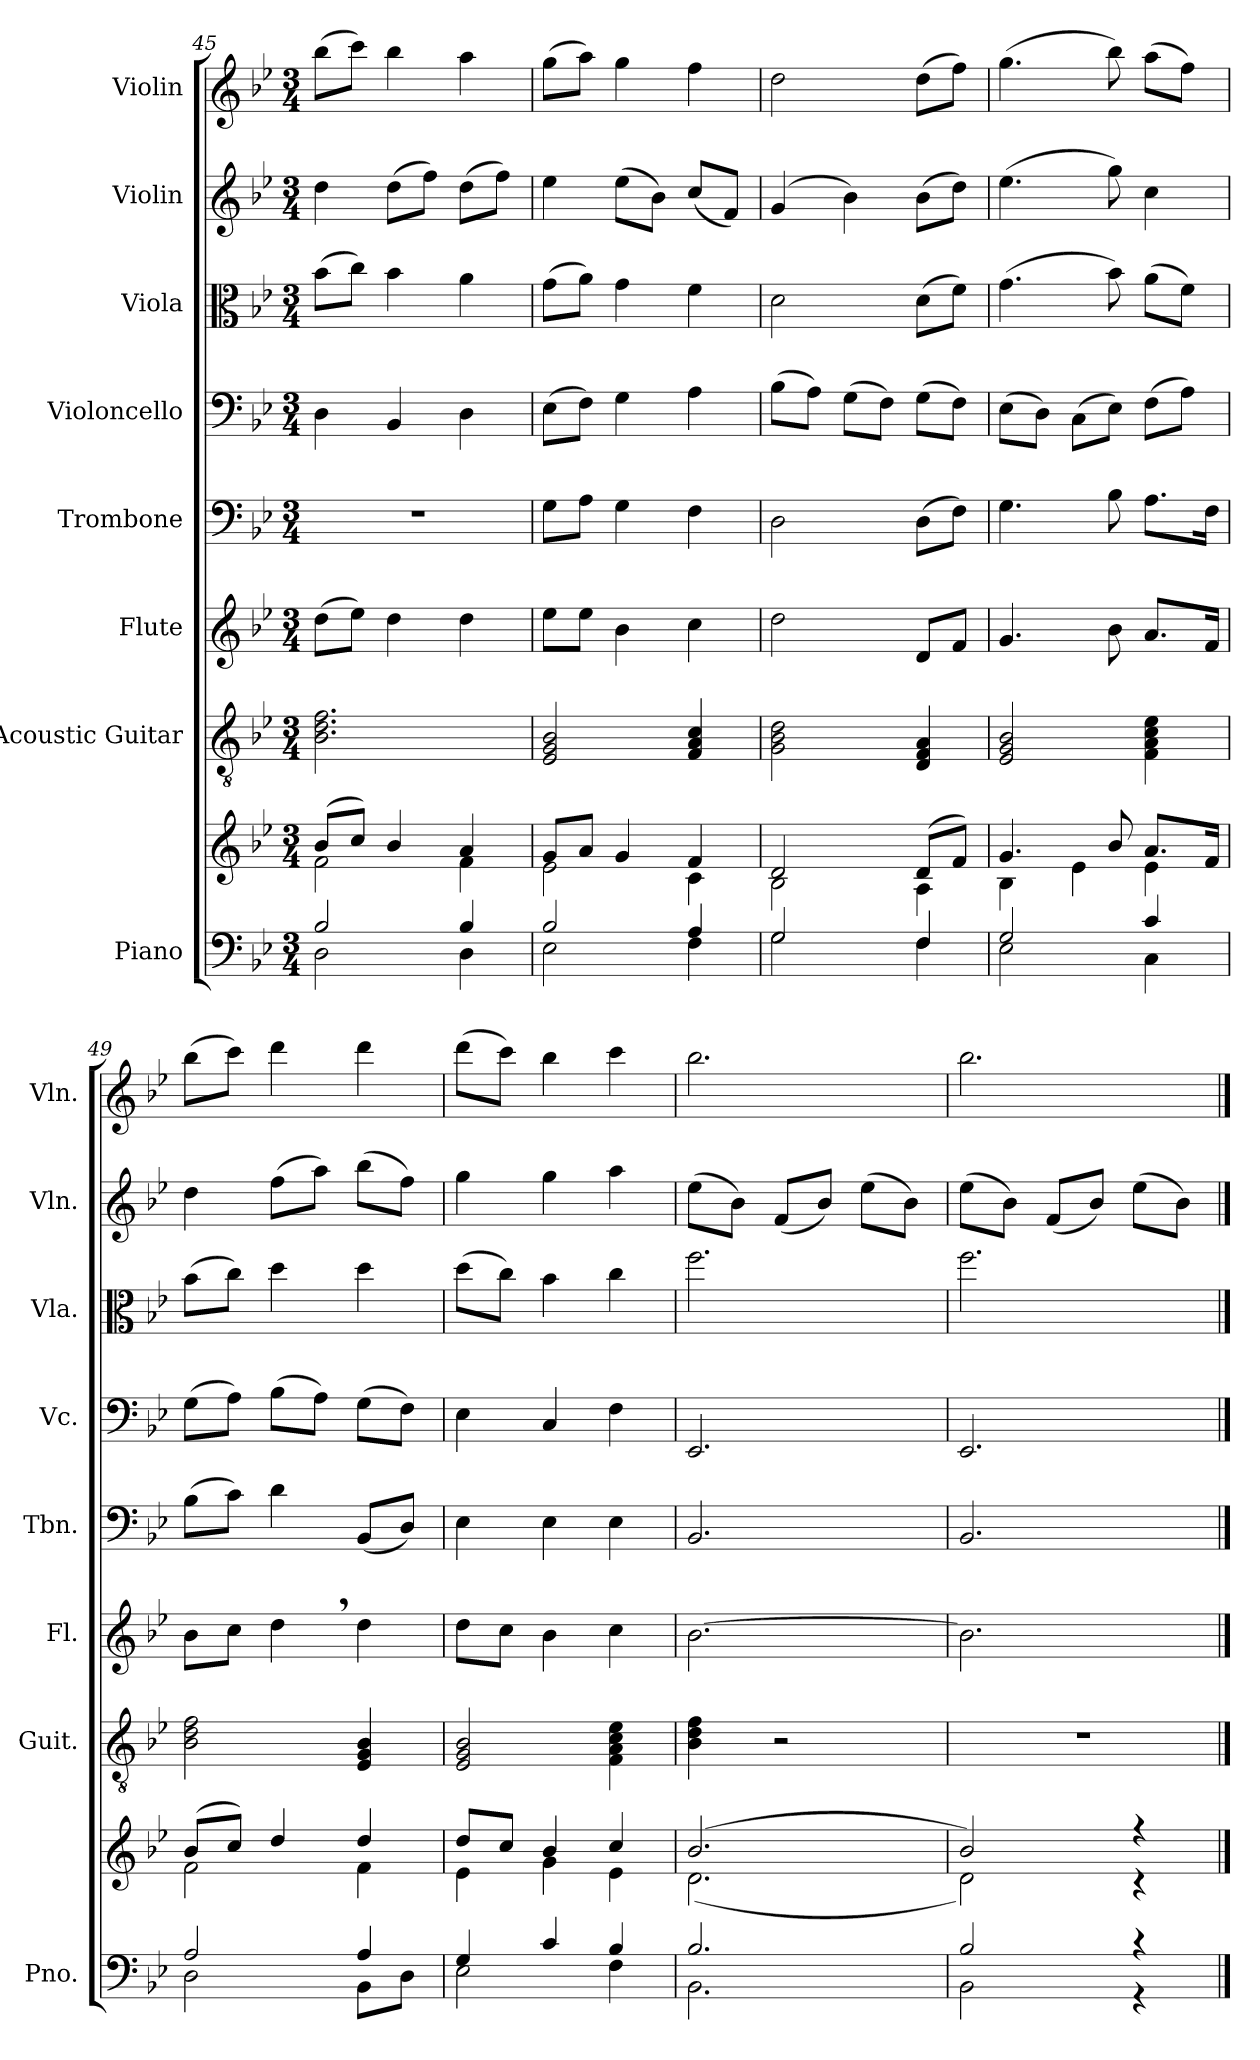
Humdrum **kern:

**kern	**kern	**kern	**kern	**kern	**kern	**kern	**kern	**kern
*part8	*part8	*part7	*part6	*part5	*part4	*part3	*part2	*part1
*staff9	*staff8	*staff7	*staff6	*staff5	*staff4	*staff3	*staff2	*staff1
*I"Piano	*	*I"Acoustic Guitar	*I"Flute	*I"Trombone	*I"Violoncello	*I"Viola	*I"Violin	*I"Violin
*I'Pno.	*	*I'Guit.	*I'Fl.	*I'Tbn.	*I'Vc.	*I'Vla.	*I'Vln.	*I'Vln.
*clefF4	*clefG2	*clefGv2	*clefG2	*clefF4	*clefF4	*clefC3	*clefG2	*clefG2
*k[b-e-]	*k[b-e-]	*k[b-e-]	*k[b-e-]	*k[b-e-]	*k[b-e-]	*k[b-e-]	*k[b-e-]	*k[b-e-]
*M3/4	*M3/4	*M3/4	*M3/4	*M3/4	*M3/4	*M3/4	*M3/4	*M3/4
=45	=45	=45	=45	=45	=45	=45	=45	=45
*^	*^	*	*	*	*	*	*	*
2B-/	2D\	(8b-/L	2f\	2.B-\ 2.d\ 2.f\	(8dd\L	2.r	4D\	(8b-\L	4dd\	(8bb-\L
.	.	8cc/J)	.	.	8ee-\J)	.	.	8cc\J)	.	8ccc\J)
.	.	4b-/	.	.	4dd\	.	4BB-/	4b-\	(8dd\L	4bb-\
.	.	.	.	.	.	.	.	.	8ff\J)	.
4B-/	4D\	4a/	4f\	.	4dd\	.	4D\	4a\	(8dd\L	4aa\
.	.	.	.	.	.	.	.	.	8ff\J)	.
=46	=46	=46	=46	=46	=46	=46	=46	=46	=46	=46
2B-/	2E-\	8g/L	2e-\	2E-/ 2G/ 2B-/	8ee-\L	8G\L	(8E-\L	(8g\L	4ee-\	(8gg\L
.	.	8a/J	.	.	8ee-\J	8A\J	8F\J)	8a\J)	.	8aa\J)
.	.	4g/	.	.	4b-\	4G\	4G\	4g\	(8ee-\L	4gg\
.	.	.	.	.	.	.	.	.	8b-\J)	.
4A/	4F\	4f/	4c\	4F/ 4A/ 4c/	4cc\	4F\	4A\	4f\	(8cc/L	4ff\
.	.	.	.	.	.	.	.	.	8f/J)	.
=47	=47	=47	=47	=47	=47	=47	=47	=47	=47	=47
2G/	2G\	2d/	2B-\	2G\ 2B-\ 2d\	2dd\	2D\	(8B-\L	2d\	(4g/	2dd\
.	.	.	.	.	.	.	8A\J)	.	.	.
.	.	.	.	.	.	.	(8G\L	.	4b-\)	.
.	.	.	.	.	.	.	8F\J)	.	.	.
4F/	4F\	(8d/L	4A\	4D/ 4F/ 4A/	8d/L	(8D\L	(8G\L	(8d\L	(8b-\L	(8dd\L
.	.	8f/J)	.	.	8f/J	8F\J)	8F\J)	8f\J)	8dd\J)	8ff\J)
=48	=48	=48	=48	=48	=48	=48	=48	=48	=48	=48
2G/	2E-\	4.g/	4B-\	2E-/ 2G/ 2B-/	4.g/	4.G\	(8E-\L	(4.g\	(4.ee-\	(4.gg\
.	.	.	.	.	.	.	8D\J)	.	.	.
.	.	.	4e-\	.	.	.	(8C\L	.	.	.
.	.	8b-/	.	.	8b-\	8B-\	8E-\J)	8b-\)	8gg\)	8bb-\)
4c/	4C\	8.a/L	4e-\	4F\ 4A\ 4c\ 4e-\	8.a/L	8.A\L	(8F\L	(8a\L	4cc\	(8aa\L
.	.	.	.	.	.	.	8A\J)	8f\J)	.	8ff\J)
.	.	16f/Jk	.	.	16f/Jk	16F\Jk	.	.	.	.
!!LO:PB:g=z
=49	=49	=49	=49	=49	=49	=49	=49	=49	=49	=49
2A/	2D\	(8b-/L	2f\	2B-\ 2d\ 2f\	8b-\L	(8B-\L	(8G\L	(8b-\L	4dd\	(8bb-\L
.	.	8cc/J)	.	.	8cc\J	8c\J)	8A\J)	8cc\J)	.	8ccc\J)
.	.	4dd/	.	.	4dd,\	4d\	(8B-\L	4dd\	(8ff\L	4ddd\
.	.	.	.	.	.	.	8A\J)	.	8aa\J)	.
4A/	8BB-\L	4dd/	4f\	4E-/ 4G/ 4B-/	4dd\	(8BB-/L	(8G\L	4dd\	(8bb-\L	4ddd\
.	8D\J	.	.	.	.	8D/J)	8F\J)	.	8ff\J)	.
=50	=50	=50	=50	=50	=50	=50	=50	=50	=50	=50
4G/	2E-\	8dd/L	4e-\	2E-/ 2G/ 2B-/	8dd\L	4E-\	4E-\	(8dd\L	4gg\	(8ddd\L
.	.	8cc/J	.	.	8cc\J	.	.	8cc\J)	.	8ccc\J)
4c/	.	4b-/	4g\	.	4b-\	4E-\	4C/	4b-\	4gg\	4bb-\
4B-/	4F\	4cc/	4e-\	4F\ 4A\ 4c\ 4e-\	4cc\	4E-\	4F\	4cc\	4aa\	4ccc\
=51	=51	=51	=51	=51	=51	=51	=51	=51	=51	=51
2.B-/	2.BB-\	(2.b-/	(2.d\	4B-\ 4d\ 4f\	[2.b-\	2.BB-/	2.EE-/	2.ff\	(8ee-\L	2.bb-\
.	.	.	.	.	.	.	.	.	8b-\J)	.
.	.	.	.	2r	.	.	.	.	(8f/L	.
.	.	.	.	.	.	.	.	.	8b-/J)	.
.	.	.	.	.	.	.	.	.	(8ee-\L	.
.	.	.	.	.	.	.	.	.	8b-\J)	.
=52	=52	=52	=52	=52	=52	=52	=52	=52	=52	=52
2B-/	2BB-\	2b-/)	2d\)	2.r	2.b-\]	2.BB-/	2.EE-/	2.ff\	(8ee-\L	2.bb-\
.	.	.	.	.	.	.	.	.	8b-\J)	.
.	.	.	.	.	.	.	.	.	(8f/L	.
.	.	.	.	.	.	.	.	.	8b-/J)	.
4r	4r	4r	4r	.	.	.	.	.	(8ee-\L	.
.	.	.	.	.	.	.	.	.	8b-\J)	.
*v	*v	*	*	*	*	*	*	*	*	*
*	*v	*v	*	*	*	*	*	*	*
==	==	==	==	==	==	==	==	==
*-	*-	*-	*-	*-	*-	*-	*-	*-
